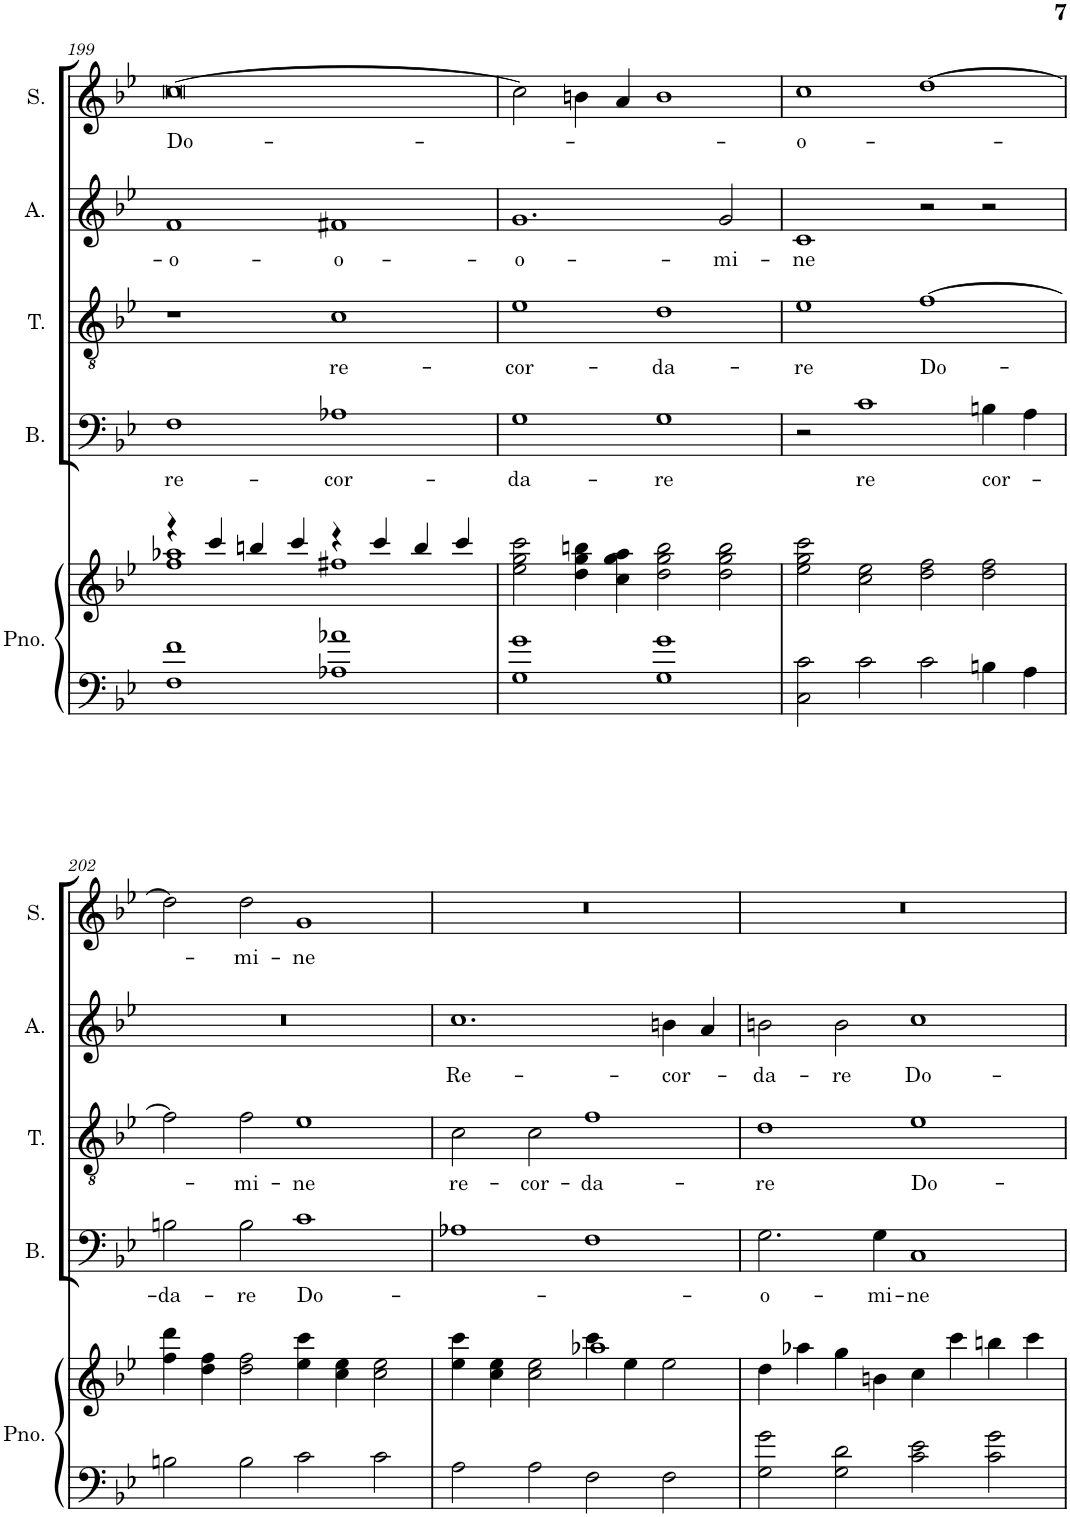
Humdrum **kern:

**kern	**kern	**kern	**text	**kern	**text	**kern	**text	**kern	**text
*part5	*part5	*part4	*part4	*part3	*part3	*part2	*part2	*part1	*part1
*staff6	*staff5	*staff4	*staff4	*staff3	*staff3	*staff2	*staff2	*staff1	*staff1
*I"Piano	*	*I"Bass	*	*I"Tenor	*	*I"Alto	*	*I"Soprano	*
*I'Pno.	*	*I'B.	*	*I'T.	*	*I'A.	*	*I'S.	*
!!LO:PB:g=z
*clefF4	*clefG2	*clefF4	*	*clefGv2	*	*clefG2	*	*clefG2	*
*	*	*	*	*	*	*Trd1c2	*	*	*
*k[b-e-]	*k[b-e-]	*k[b-e-]	*	*k[b-e-]	*	*k[b-e-]	*	*k[b-e-]	*
*M4/2	*M4/2	*M4/2	*	*M4/2	*	*M4/2	*	*M4/2	*
=199	=199	=199	=199	=199	=199	=199	=199	=199	=199
*	*^	*	*	*	*	*	*	*	*
!	!	!	!	!LO:LY:b	!	!	!	!LO:LY:b	!	!LO:LY:b
1F 1f	4r	1ff 1aa-X	1F	re-	1r	.	1f	-o-	[0cc	Do-
.	4ccc/	.	.	.	.	.	.	.	.	.
.	4bbn/	.	.	.	.	.	.	.	.	.
.	4ccc/	.	.	.	.	.	.	.	.	.
!	!	!	!	!LO:LY:b	!	!LO:LY:b	!	!LO:LY:b	!	!
1A-X 1a-X	4r	1ff#X	1A-X	-cor-	1c	re-	1f#X	-o-	.	.
.	4ccc/	.	.	.	.	.	.	.	.	.
.	4bb/	.	.	.	.	.	.	.	.	.
.	4ccc/	.	.	.	.	.	.	.	.	.
*	*v	*v	*	*	*	*	*	*	*	*
=200	=200	=200	=200	=200	=200	=200	=200	=200	=200
!	!	!	!LO:LY:b	!	!LO:LY:b	!	!LO:LY:b	!	!
1G 1g	2ee-\ 2gg\ 2ccc\	1G	-da-	1e-	-cor-	1.g	-o-	2cc\]	.
.	4dd\ 4gg\ 4bbn\	.	.	.	.	.	.	4bn\	.
.	4cc\ 4gg\ 4aa\	.	.	.	.	.	.	4a/	.
!	!	!	!LO:LY:b	!	!LO:LY:b	!	!	!	!
1G 1g	2dd\ 2gg\ 2bb\	1G	-re	1d	-da-	.	.	1b	.
!	!	!	!	!	!	!	!LO:LY:b	!	!
.	2dd\ 2gg\ 2bb\	.	.	.	.	2g/	-mi-	.	.
=201	=201	=201	=201	=201	=201	=201	=201	=201	=201
!	!	!	!	!	!LO:LY:b	!	!LO:LY:b	!	!LO:LY:b
2C\ 2c\	2ee-\ 2gg\ 2ccc\	2r	.	1e-	-re	1c	-ne	1cc	-o-
!	!	!	!LO:LY:b	!	!	!	!	!	!
2c\	2cc\ 2ee-\	1c	re	.	.	.	.	.	.
!	!	!	!	!	!LO:LY:b	!	!	!	!
2c\	2dd\ 2ff\	.	.	[1f	Do-	2r	.	[1dd	.
!	!	!	!LO:LY:b	!	!	!	!	!	!
4Bn\	2dd\ 2ff\	4Bn\	cor-	.	.	2r	.	.	.
4A\	.	4A\	.	.	.	.	.	.	.
!!LO:LB:g=z
=202	=202	=202	=202	=202	=202	=202	=202	=202	=202
!	!	!	!LO:LY:b	!	!	!	!	!	!
2Bn\	4ff\ 4ddd\	2Bn\	-da-	2f\]	.	0r	.	2dd\]	.
.	4dd\ 4ff\	.	.	.	.	.	.	.	.
!	!	!	!LO:LY:b	!	!LO:LY:b	!	!	!	!LO:LY:b
2B\	2dd\ 2ff\	2B\	-re	2f\	mi-	.	.	2dd\	-mi-
!	!	!	!LO:LY:b	!	!LO:LY:b	!	!	!	!LO:LY:b
2c\	4ee-\ 4ccc\	1c	Do-	1e-	-ne	.	.	1g	-ne
.	4cc\ 4ee-\	.	.	.	.	.	.	.	.
2c\	2cc\ 2ee-\	.	.	.	.	.	.	.	.
=203	=203	=203	=203	=203	=203	=203	=203	=203	=203
*	*^	*	*	*	*	*	*	*	*
!	!	!	!	!	!	!LO:LY:b	!	!LO:LY:b	!	!
2A\	4ee-\ 4ccc\	1ryy	1A-X	.	2c\	re-	1.cc	Re-	0r	.
.	4cc\ 4ee-\	.	.	.	.	.	.	.	.	.
!	!	!	!	!	!	!LO:LY:b	!	!	!	!
2A\	2cc\ 2ee-\	.	.	.	2c\	-cor-	.	.	.	.
!	!	!	!	!	!	!LO:LY:b	!	!	!	!
2F\	1aa-X	4ccc\	1F	.	1f	-da-	.	.	.	.
.	.	4ee-\	.	.	.	.	.	.	.	.
!	!	!	!	!	!	!	!	!LO:LY:b	!	!
2F\	.	2ee-\	.	.	.	.	4bn\	-cor-	.	.
.	.	.	.	.	.	.	4a/	.	.	.
*	*v	*v	*	*	*	*	*	*	*	*
=204	=204	=204	=204	=204	=204	=204	=204	=204	=204
!	!	!	!LO:LY:b	!	!LO:LY:b	!	!LO:LY:b	!	!
2G\ 2g\	4dd\	2.G\	-o-	1d	-re	2bn\	-da-	0r	.
.	4aa-X\	.	.	.	.	.	.	.	.
!	!	!	!	!	!	!	!LO:LY:b	!	!
2G\ 2d\	4gg\	.	.	.	.	2b\	-re	.	.
!	!	!	!LO:LY:b	!	!	!	!	!	!
.	4bn\	4G\	-mi-	.	.	.	.	.	.
!	!	!	!LO:LY:b	!	!LO:LY:b	!	!LO:LY:b	!	!
2c\ 2e-\	4cc\	1C	-ne	1e-	Do-	1cc	Do-	.	.
.	4ccc\	.	.	.	.	.	.	.	.
2c\ 2g\	4bbn\	.	.	.	.	.	.	.	.
.	4ccc\	.	.	.	.	.	.	.	.
=	=	=	=	=	=	=	=	=	=
*-	*-	*-	*-	*-	*-	*-	*-	*-	*-
